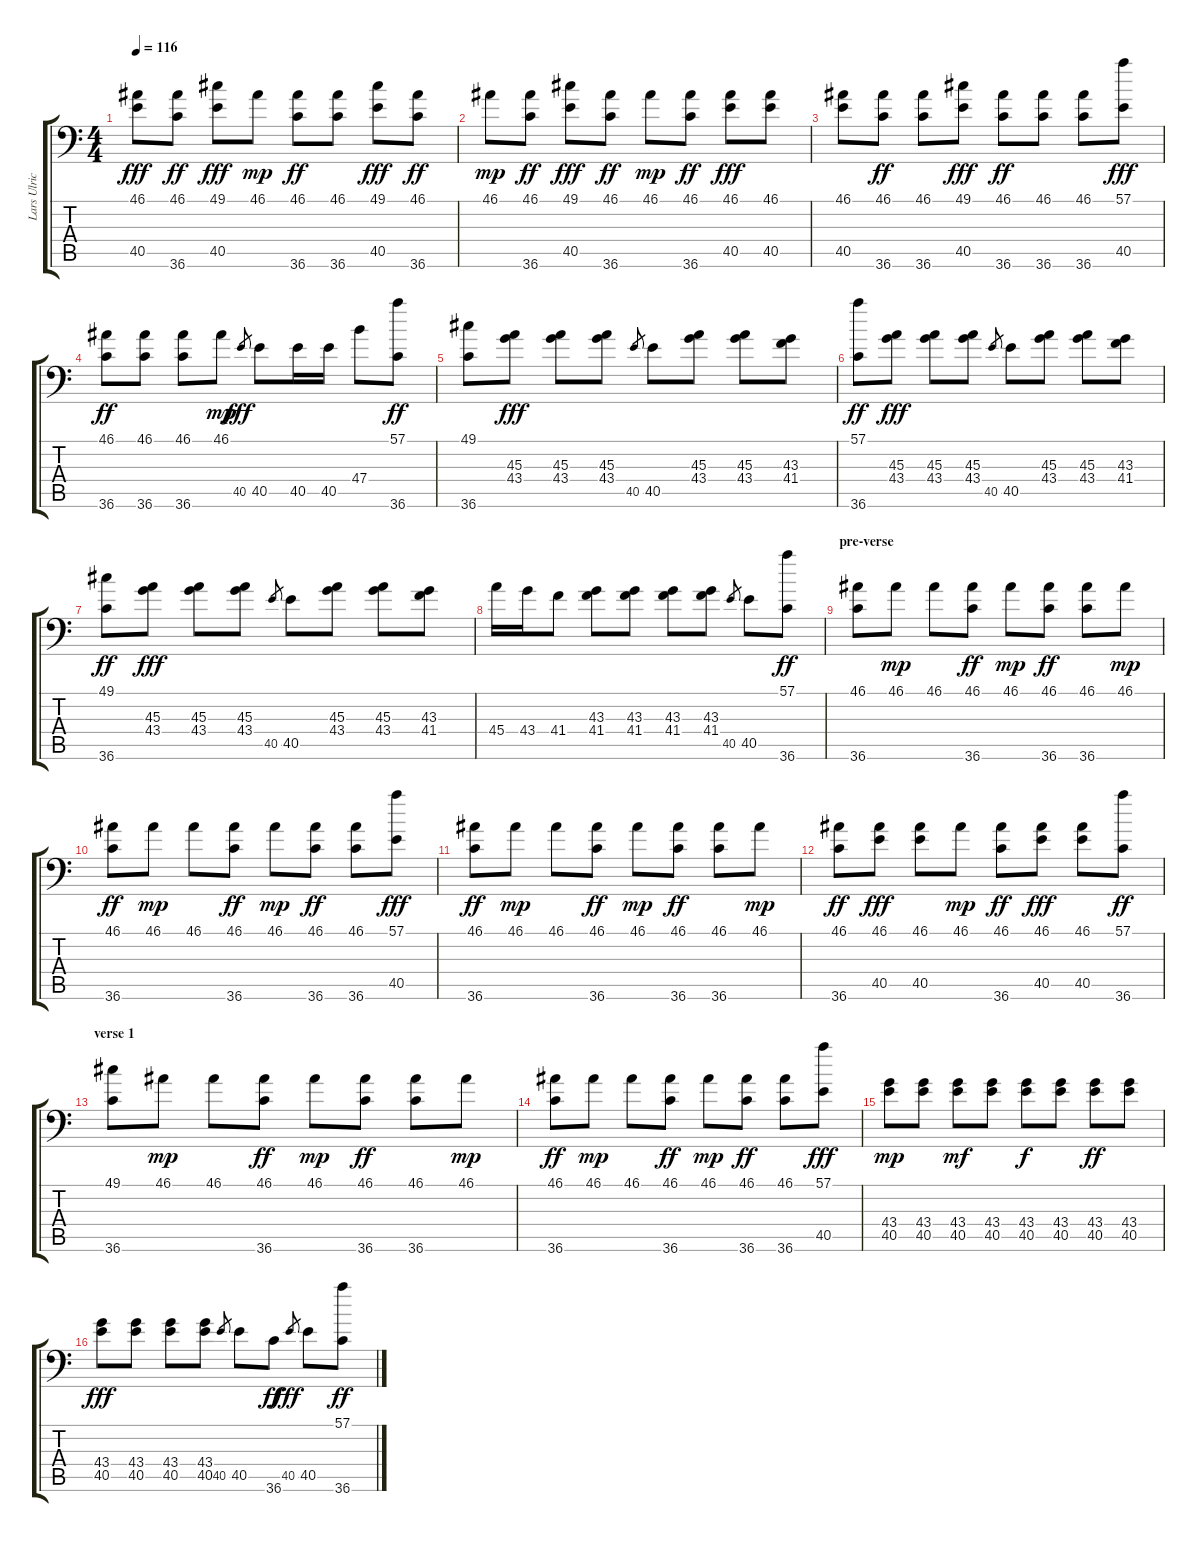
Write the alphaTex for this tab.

\track ("Lars Ulrich (Drums)" "Lars Ulric") {instrument acousticgrandpiano}
\staff {score tabs}
\tuning (C-1 C-1 C-1 C-1 C-1 C-1) {hide}
\ts (4 4)
\tempo 116
\clef f4
\ks c
(46.1 40.5).8{dy fff} (46.1 36.6).8{dy ff} (49.1 40.5).8{dy fff} 46.1.8{dy mp} (46.1 36.6).8{dy ff} (46.1 36.6).8 (49.1 40.5).8{dy fff} (46.1 36.6).8{dy ff} |
46.1.8{dy mp} (46.1 36.6).8{dy ff} (49.1 40.5).8{dy fff} (46.1 36.6).8{dy ff} 46.1.8{dy mp} (46.1 36.6).8{dy ff} (46.1 40.5).8{dy fff} (46.1 40.5).8 |
(46.1 40.5).8 (46.1 36.6).8{dy ff} (46.1 36.6).8 (49.1 40.5).8{dy fff} (46.1 36.6).8{dy ff} (46.1 36.6).8 (46.1 36.6).8 (57.1 40.5).8{dy fff} |
(46.1 36.6).8{dy ff} (46.1 36.6).8 (46.1 36.6).8 46.1.8{dy mp} 40.5.8{gr dy fff} 40.5.8 40.5.16 40.5.16 47.4.8 (57.1 36.6).8{dy ff} |
(49.1 36.6).8 (45.3 43.4).8{dy fff} (45.3 43.4).8 (45.3 43.4).8 40.5.8{gr} 40.5.8 (45.3 43.4).8 (45.3 43.4).8 (43.3 41.4).8 |
(57.1 36.6).8{dy ff} (45.3 43.4).8{dy fff} (45.3 43.4).8 (45.3 43.4).8 40.5.8{gr} 40.5.8 (45.3 43.4).8 (45.3 43.4).8 (43.3 41.4).8 |
(49.1 36.6).8{dy ff} (45.3 43.4).8{dy fff} (45.3 43.4).8 (45.3 43.4).8 40.5.8{gr} 40.5.8 (45.3 43.4).8 (45.3 43.4).8 (43.3 41.4).8 |
45.4.16 43.4.16 41.4.8 (43.3 41.4).8 (43.3 41.4).8 (43.3 41.4).8 (43.3 41.4).8 40.5.8{gr} 40.5.8 (57.1 36.6).8{dy ff} |
\section ("" "pre-verse")
(46.1 36.6).8 46.1.8{dy mp} 46.1.8 (46.1 36.6).8{dy ff} 46.1.8{dy mp} (46.1 36.6).8{dy ff} (46.1 36.6).8 46.1.8{dy mp} |
(46.1 36.6).8{dy ff} 46.1.8{dy mp} 46.1.8 (46.1 36.6).8{dy ff} 46.1.8{dy mp} (46.1 36.6).8{dy ff} (46.1 36.6).8 (57.1 40.5).8{dy fff} |
(46.1 36.6).8{dy ff} 46.1.8{dy mp} 46.1.8 (46.1 36.6).8{dy ff} 46.1.8{dy mp} (46.1 36.6).8{dy ff} (46.1 36.6).8 46.1.8{dy mp} |
(46.1 36.6).8{dy ff} (46.1 40.5).8{dy fff} (46.1 40.5).8 46.1.8{dy mp} (46.1 36.6).8{dy ff} (46.1 40.5).8{dy fff} (46.1 40.5).8 (57.1 36.6).8{dy ff} |
\section ("" "verse 1")
(49.1 36.6).8 46.1.8{dy mp} 46.1.8 (46.1 36.6).8{dy ff} 46.1.8{dy mp} (46.1 36.6).8{dy ff} (46.1 36.6).8 46.1.8{dy mp} |
(46.1 36.6).8{dy ff} 46.1.8{dy mp} 46.1.8 (46.1 36.6).8{dy ff} 46.1.8{dy mp} (46.1 36.6).8{dy ff} (46.1 36.6).8 (57.1 40.5).8{dy fff} |
(43.4 40.5).8{dy mp} (43.4 40.5).8 (43.4 40.5).8{dy mf} (43.4 40.5).8 (43.4 40.5).8{dy f} (43.4 40.5).8 (43.4 40.5).8{dy ff} (43.4 40.5).8 |
(43.4 40.5).8{dy fff} (43.4 40.5).8 (43.4 40.5).8 (43.4 40.5).8 40.5.8{gr} 40.5.8 36.6.8{dy ff} 40.5.8{gr dy fff} 40.5.8 (57.1 36.6).8{dy ff}
